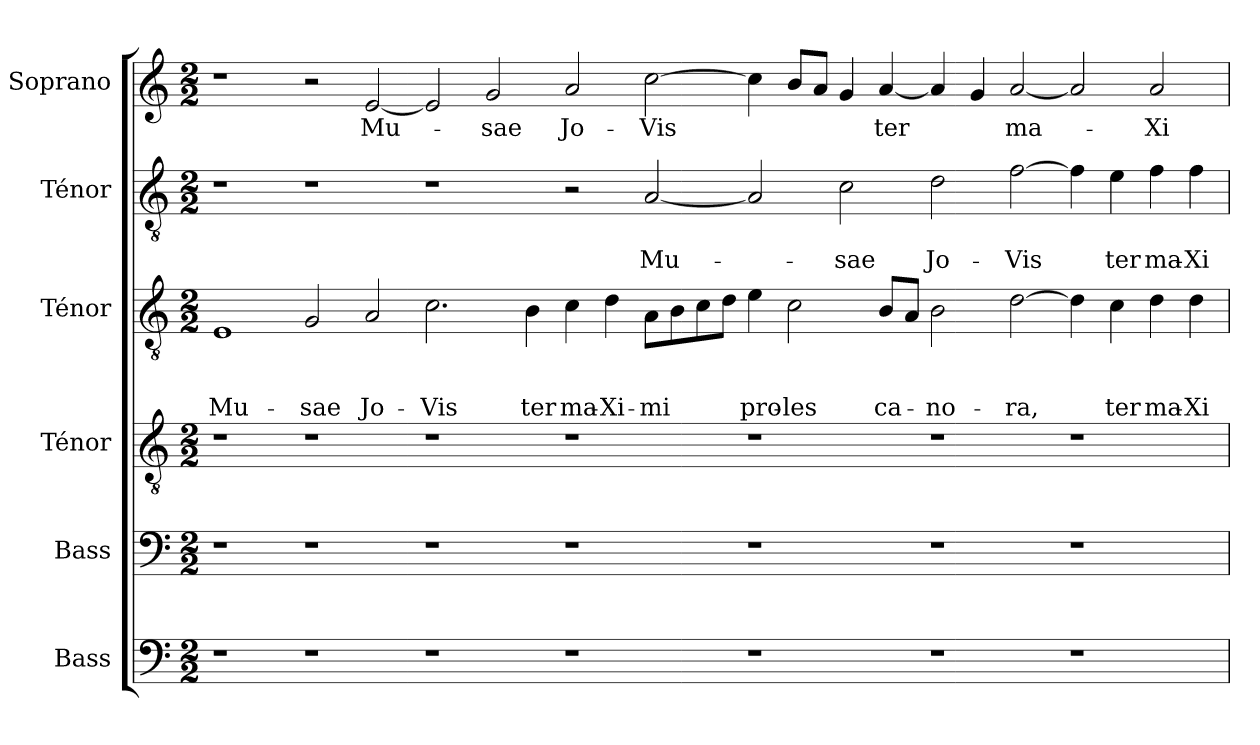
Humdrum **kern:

**kern	**kern	**kern	**kern	**text	**text	**text	**kern	**text	**text	**kern	**text
*part6	*part5	*part4	*part3	*part3	*part3	*part3	*part2	*part2	*part2	*part1	*part1
*staff6	*staff5	*staff4	*staff3	*staff3	*staff3	*staff3	*staff2	*staff2	*staff2	*staff1	*staff1
*I"Bass	*I"Bass	*I"Ténor	*I"Ténor	*	*	*	*I"Ténor	*	*	*I"Soprano	*
*I'B.	*I'B.	*I'T.	*I'T.	*	*	*	*I'T.	*	*	*I'S.	*
*clefF4	*clefF4	*clefGv2	*clefGv2	*	*	*	*clefGv2	*	*	*clefG2	*
*k[]	*k[]	*k[]	*k[]	*	*	*	*k[]	*	*	*k[]	*
*C:	*C:	*C:	*C:	*	*	*	*C:	*	*	*C:	*
*M2/2	*M2/2	*M2/2	*M2/2	*	*	*	*M2/2	*	*	*M2/2	*
=1	=1	=1	=1	=1	=1	=1	=1	=1	=1	=1	=1
!	!	!	!	!	!	!LO:LY:b	!	!	!	!	!
1r	1r	1r	1E	.	.	Mu-	1r	.	.	1r	.
!	!	!	!	!	!	!LO:LY:b	!	!	!	!	!
1r	1r	1r	2G/	.	.	-sae	1r	.	.	2r	.
!	!	!	!	!	!	!LO:LY:b	!	!	!	!	!LO:LY:b
.	.	.	2A/	.	.	Jo-	.	.	.	[<2e/	Mu-
!	!	!	!	!	!	!LO:LY:b	!	!	!	!	!
1r	1r	1r	2.c\	.	.	-Vis	1r	.	.	2e/]	.
!	!	!	!	!	!	!	!	!	!	!	!LO:LY:b
.	.	.	.	.	.	.	.	.	.	2g/	-sae
!	!	!	!	!	!	!LO:LY:b	!	!	!	!	!
.	.	.	4B\	.	.	ter	.	.	.	.	.
!	!	!	!	!	!	!LO:LY:b	!	!	!	!	!LO:LY:b
1r	1r	1r	4c\	.	.	ma-	2r	.	.	2a/	Jo-
!	!	!	!	!	!	!LO:LY:b	!	!	!	!	!
.	.	.	4d\	.	.	-Xi-	.	.	.	.	.
!	!	!	!	!	!	!LO:LY:b	!	!	!LO:LY:b	!	!LO:LY:b
.	.	.	8A\L	.	.	-mi	[<2A/	.	Mu-	[>2cc\	-Vis
.	.	.	8B\	.	.	.	.	.	.	.	.
.	.	.	8c\	.	.	.	.	.	.	.	.
.	.	.	8d\J	.	.	.	.	.	.	.	.
!	!	!	!	!	!	!LO:LY:b	!	!	!	!	!
1r	1r	1r	4e\	.	.	pro-	2A/]	.	.	4cc\]	.
!	!	!	!	!	!	!LO:LY:b	!	!	!	!	!
.	.	.	2c\	.	.	-les	.	.	.	8b/L	.
.	.	.	.	.	.	.	.	.	.	8a/J	.
!	!	!	!	!	!	!	!	!	!LO:LY:b	!	!
.	.	.	.	.	.	.	2c\	.	-sae	4g/	.
!	!	!	!	!	!	!LO:LY:b	!	!	!	!	!LO:LY:b
.	.	.	8B/L	.	.	ca-	.	.	.	[<4a/	ter
.	.	.	8A/J	.	.	.	.	.	.	.	.
!	!	!	!	!	!	!LO:LY:b	!	!	!LO:LY:b	!	!
1r	1r	1r	2B\	.	.	-no-	2d\	.	Jo-	4a/]	.
.	.	.	.	.	.	.	.	.	.	4g/	.
!	!	!	!	!	!	!LO:LY:b	!	!	!LO:LY:b	!	!LO:LY:b
.	.	.	[>2d\	.	.	-ra,	[>2f\	.	-Vis	[<2a/	ma-
1r	1r	1r	4d\]	.	.	.	4f\]	.	.	2a/]	.
!	!	!	!	!	!	!LO:LY:b	!	!	!LO:LY:b	!	!
.	.	.	4c\	.	.	ter	4e\	.	ter	.	.
!	!	!	!	!	!	!LO:LY:b	!	!	!LO:LY:b	!	!LO:LY:b
.	.	.	4d\	.	.	ma-	4f\	.	ma-	2a/	-Xi
!	!	!	!	!	!	!LO:LY:b	!	!	!LO:LY:b	!	!
.	.	.	4d\	.	.	-Xi-	4f\	.	-Xi-	.	.
=	=	=	=	=	=	=	=	=	=	=	=
*-	*-	*-	*-	*-	*-	*-	*-	*-	*-	*-	*-
